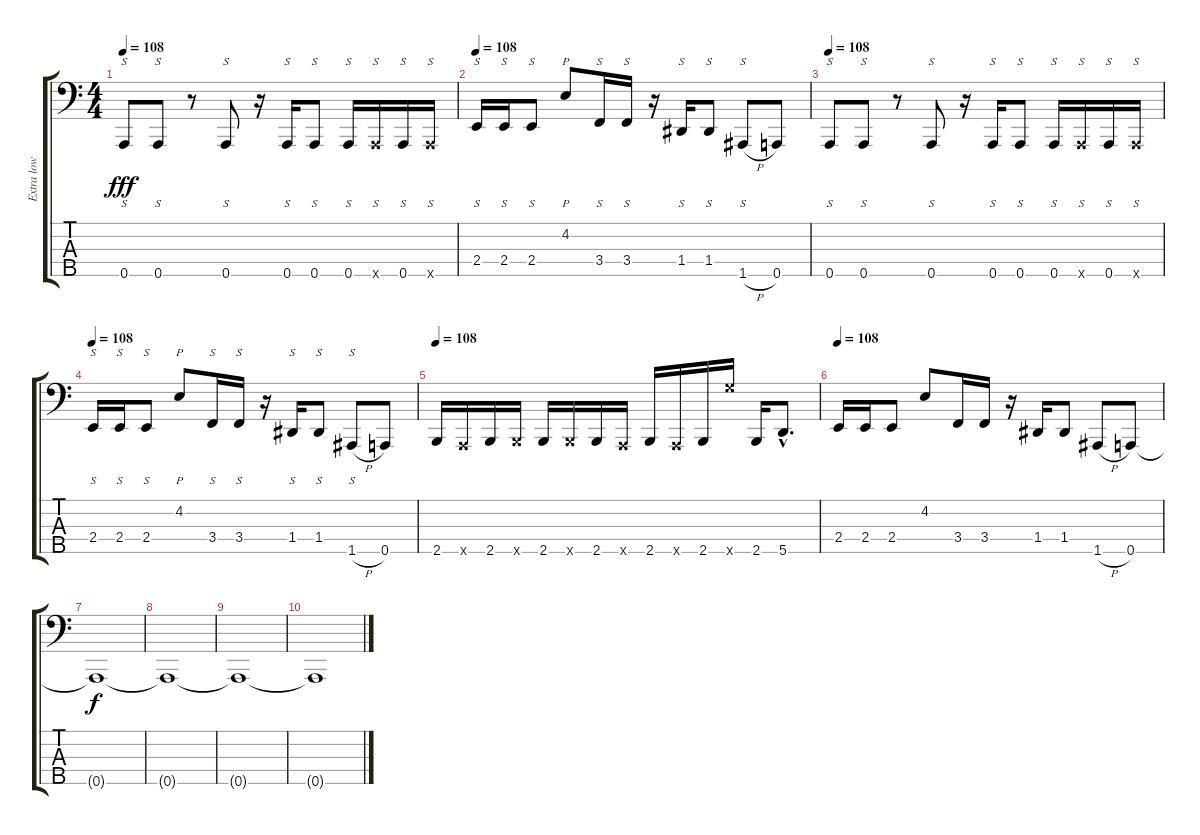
\track ("Extra low sound" "Extra low ") {instrument electricbassfinger}
\staff {score tabs}
\tuning (F2 C2 G1 D1 A0) {hide}
\ts (4 4)
\tempo 108
\clef f4
\ks c
0.5.8{s dy fff} 0.5.8{s} r.8 0.5.8{s} r.16 0.5.16{s} 0.5.8{s} 0.5.16{s} 0.5{x}.16{s} 0.5.16{s} 0.5{x}.16{s} |
\tempo 108
2.4.16{s} 2.4.16{s} 2.4.8{s} 4.2.8{p} 3.4.16{s} 3.4.16{s} r.16 1.4.16{s} 1.4.8{s} 1.5{h}.8{s} 0.5.8 |
\tempo 108
0.5.8{s} 0.5.8{s} r.8 0.5.8{s} r.16 0.5.16{s} 0.5.8{s} 0.5.16{s} 0.5{x}.16{s} 0.5.16{s} 0.5{x}.16{s} |
\tempo 108
2.4.16{s} 2.4.16{s} 2.4.8{s} 4.2.8{p} 3.4.16{s} 3.4.16{s} r.16 1.4.16{s} 1.4.8{s} 1.5{h}.8{s} 0.5.8 |
\tempo 108
2.5.16 0.5{x}.16 2.5.16 2.5{x}.16 2.5.16 2.5{x}.16 2.5.16 0.5{x}.16 2.5.16 0.5{x}.16 2.5.16 22.5{x}.16 2.5.16 5.5{hac}.8{d} |
\tempo 108
2.4.16 2.4.16 2.4.8 4.2.8 3.4.16 3.4.16 r.16 1.4.16 1.4.8 1.5{h}.8 0.5.8 |
0.5{t}.1{dy f} |
0.5{t}.1 |
0.5{t}.1 |
0.5{t}.1
